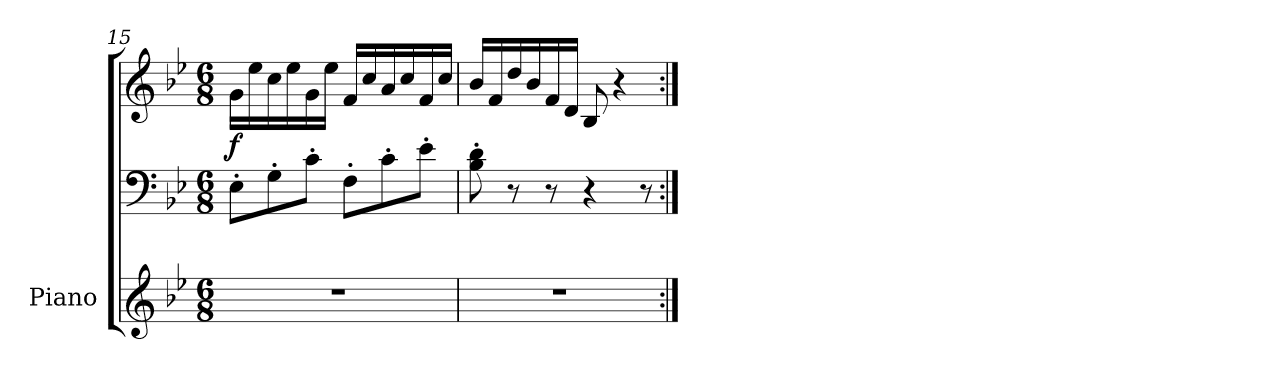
**kern	**kern	**kern	**dynam
*part1	*part1	*part1	*part1
*staff3	*staff2	*staff1	*staff1/2/3
*I"Piano	*	*	*
*I'Pno	*	*	*
*clefG2	*clefF4	*clefG2	*
*k[b-e-]	*k[b-e-]	*k[b-e-]	*
*M6/8	*M6/8	*M6/8	*
=15	=15	=15	=15
!	!	!	!LO:DY:b
2.r	8E-'\L	16g\LL	f
.	.	16ee-\	.
.	8G'\	16cc\	.
.	.	16ee-\	.
.	8c'\J	16g\	.
.	.	16ee-\JJ	.
.	8F'\L	16f/LL	.
.	.	16cc/	.
.	8c'\	16a/	.
.	.	16cc/	.
.	8e-'\J	16f/	.
.	.	16cc/JJ	.
=16	=16	=16	=16
2.r	8B-\' 8d\'	16b-/LL	.
.	.	16f/	.
.	8r	16dd/	.
.	.	16b-/	.
.	8r	16f/	.
.	.	16d/JJ	.
.	4r	8B-/	.
.	.	4r	.
.	8r	.	.
=:|!	=:|!	=:|!	=:|!
*-	*-	*-	*-
